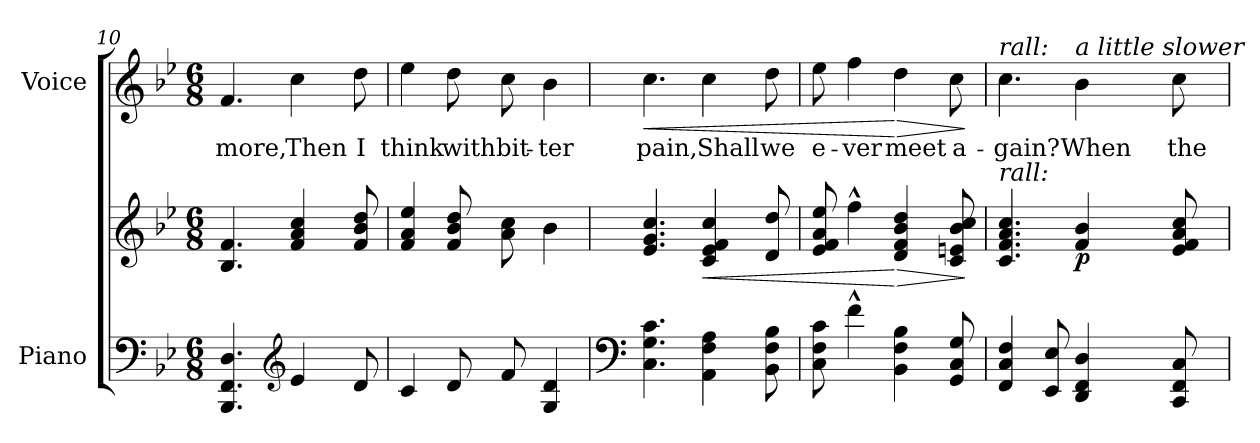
**kern	**kern	**dynam	**kern	**text	**dynam
*part2	*part2	*part2	*part1	*part1	*part1
*staff3	*staff2	*staff2/3	*staff1	*staff1	*staff1
*I"Piano	*	*	*I"Voice	*	*
*I'Pno	*	*	*	*	*
*clefF4	*clefG2	*	*clefG2	*	*
*k[b-e-]	*k[b-e-]	*	*k[b-e-]	*	*
*M6/8	*M6/8	*	*M6/8	*	*
=10	=10	=10	=10	=10	=10
4.BBB-/ 4.FF/ 4.D/	4.B-/ 4.f/	.	4.f/	more,	.
*clefG2	*	*	*	*	*
4e-/	4f/ 4a/ 4cc/	.	4cc\	Then	.
8d/	8f/ 8b-/ 8dd/	.	8dd\	I	.
=11	=11	=11	=11	=11	=11
4c/	4f/ 4a/ 4ee-/	.	4ee-\	think	.
8d/	8f/ 8b-/ 8dd/	.	8dd\	with	.
8f/	8a\ 8cc\	.	8cc\	bit-	.
4G/ 4d/	4b-\	.	4b-\	-ter	.
=12	=12	=12	=12	=12	=12
*clefF4	*	*	*	*	*
!	!	!	!	!	!LO:HP:b
4.C\ 4.G\ 4.c\	4.e-/ 4.g/ 4.cc/	.	4.cc\	pain,	<
!	!	!LO:HP:b	!	!	!
4AA\ 4F\ 4A\	4c/ 4e-/ 4f/ 4cc/	<	4cc\	Shall	.
8BB-\ 8F\ 8B-\	8d/ 8dd/	.	8dd\	we	.
=13	=13	=13	=13	=13	=13
8C\ 8F\ 8c\	8e-/ 8f/ 8a/ 8ee-/	.	8ee-\	e-	.
4f^^\	4ff^^\	.	4ff\	-ver	.
!	!	!LO:HP:n=1:b	!	!	!LO:HP:n=1:b
4BB-\ 4F\ 4B-\	4d/ 4f/ 4b-/ 4dd/	[ >	4dd\	meet	[ >
8GG/ 8C/ 8G/	8c/ 8en/ 8b-/ 8cc/	.	8cc\	a-	.
.	.	]	.	.	]
=14	=14	=14	=14	=14	=14
!	!	!	!LO:TX:i:t=rall&colon;	!	!
!	!LO:TX:i:t=rall&colon;	!	!	!	!
4FF/ 4C/ 4F/	4.c/ 4.f/ 4.a/ 4.cc/	.	4.cc\	-gain?	.
8EE-/ 8E-/	.	.	.	.	.
!	!	!	!LO:TX:a:i:t=a little slower	!	!
!	!	!LO:DY:b	!	!	!LO:DY:a
!	!	!	!	!	!LO:DY:n=1:a
4DD/ 4FF/ 4D/	4f/ 4b-/	p	4b-\	When	p other-dynamics
8CC/ 8FF/ 8C/	8e-/ 8f/ 8a/ 8cc/	.	8cc\	the	.
=	=	=	=	=	=
*-	*-	*-	*-	*-	*-
